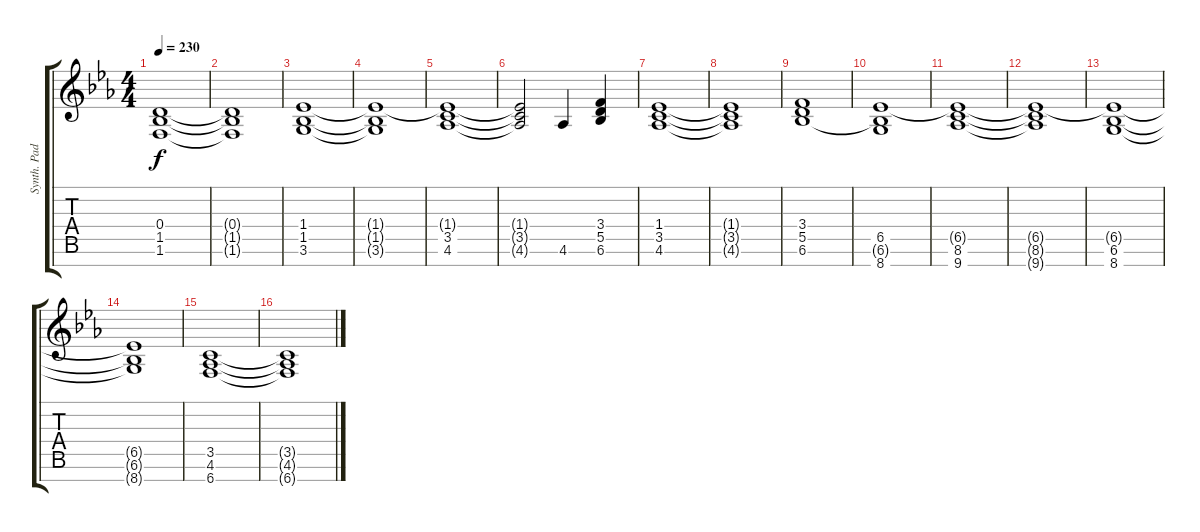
\track ("Synth. Pad" "Synth. Pad") {instrument pad2warm}
\staff {score tabs}
\tuning (E5 B4 G4 D4 A3 E3 B2) {hide}
\ts (4 4)
\tempo 230
\clef g2
\ks eb
(0.4 1.5 1.6).1{dy f} |
(0.4{t} 1.5{t} 1.6{t}).1 |
(1.4 1.5 3.6).1 |
(1.4{t} 1.5{t} 3.6{t}).1 |
(1.4{t} 3.5 4.6).1 |
(1.4{t} 3.5{t} 4.6{t}).2 4.6.4 (3.4 5.5 6.6).4 |
(1.4 3.5 4.6).1 |
(1.4{t} 3.5{t} 4.6{t}).1 |
(3.4 5.5 6.6).1 |
(6.5 6.6{t} 8.7).1 |
(6.5{t} 8.6 9.7).1 |
(6.5{t} 8.6{t} 9.7{t}).1 |
(6.5{t} 6.6 8.7).1 |
(6.5{t} 6.6{t} 8.7{t}).1 |
(3.5 4.6 6.7).1 |
(3.5{t} 4.6{t} 6.7{t}).1
